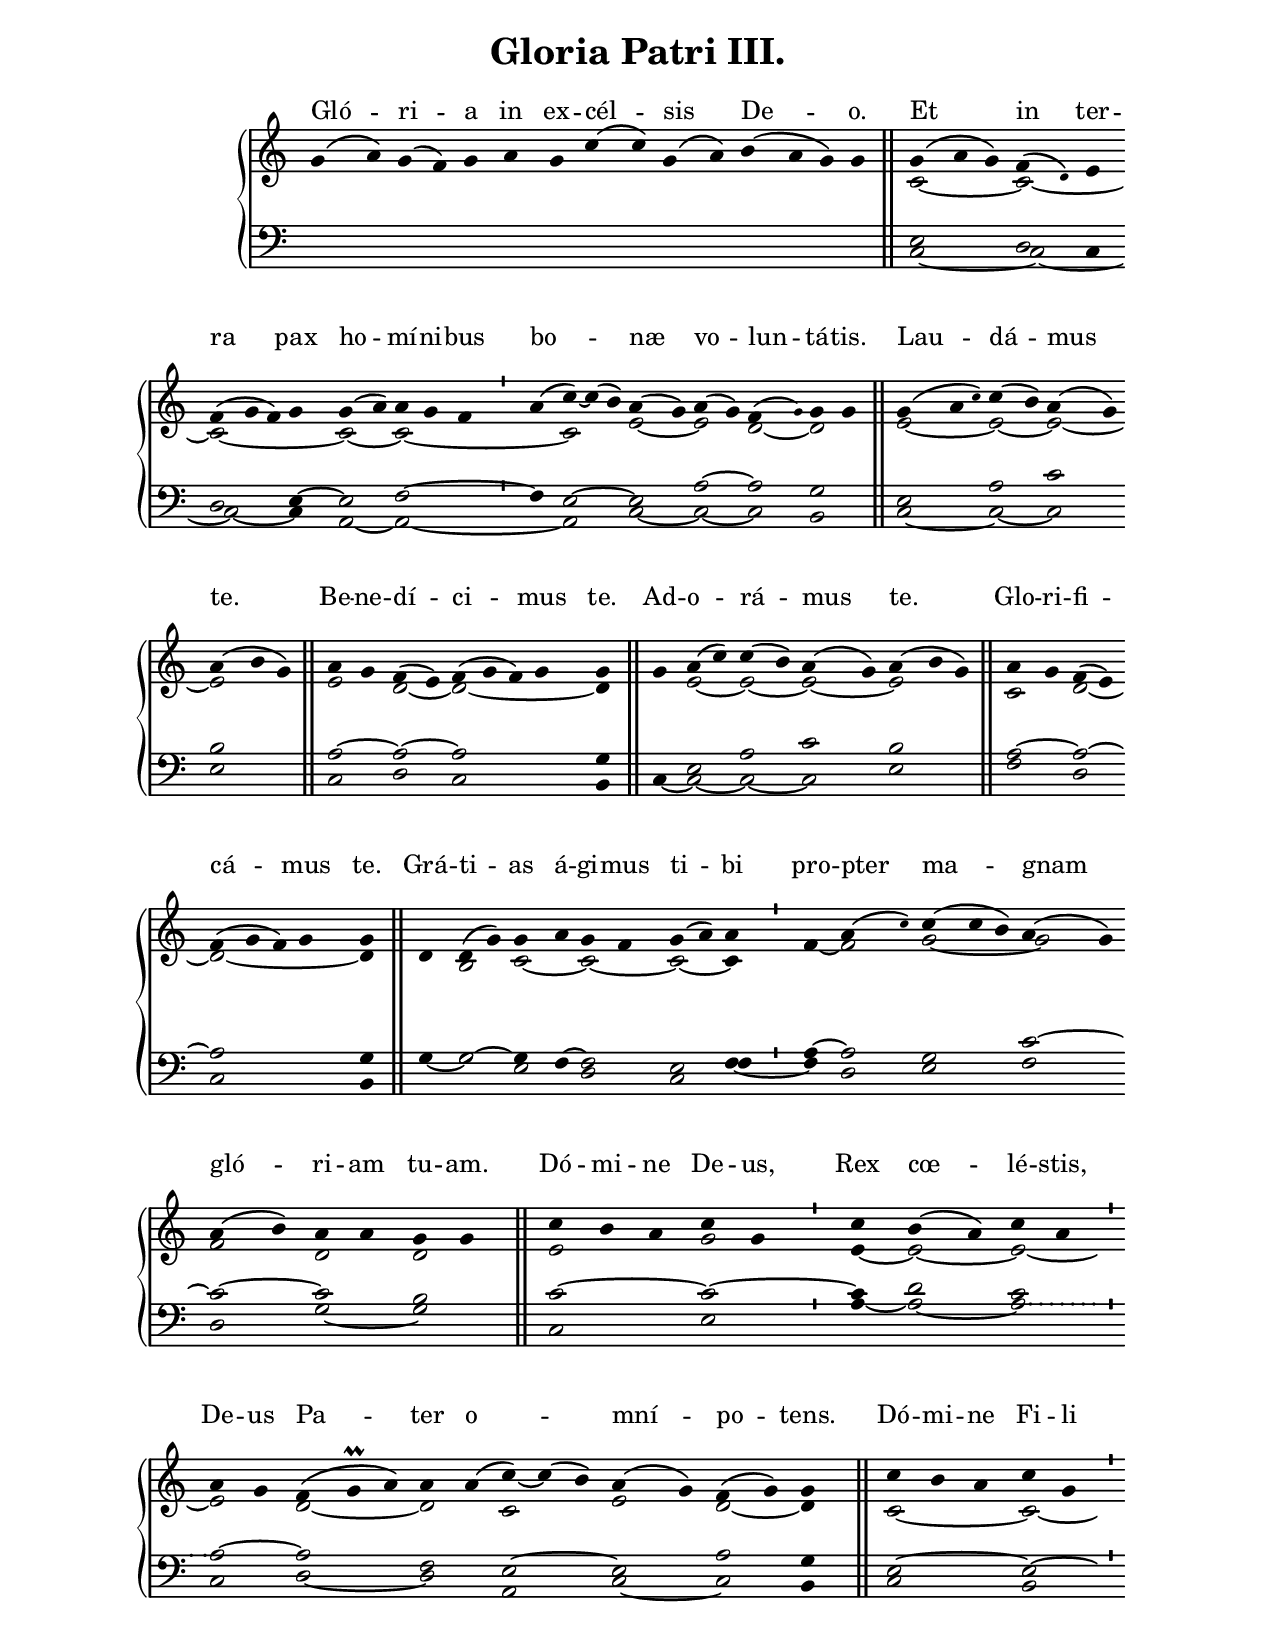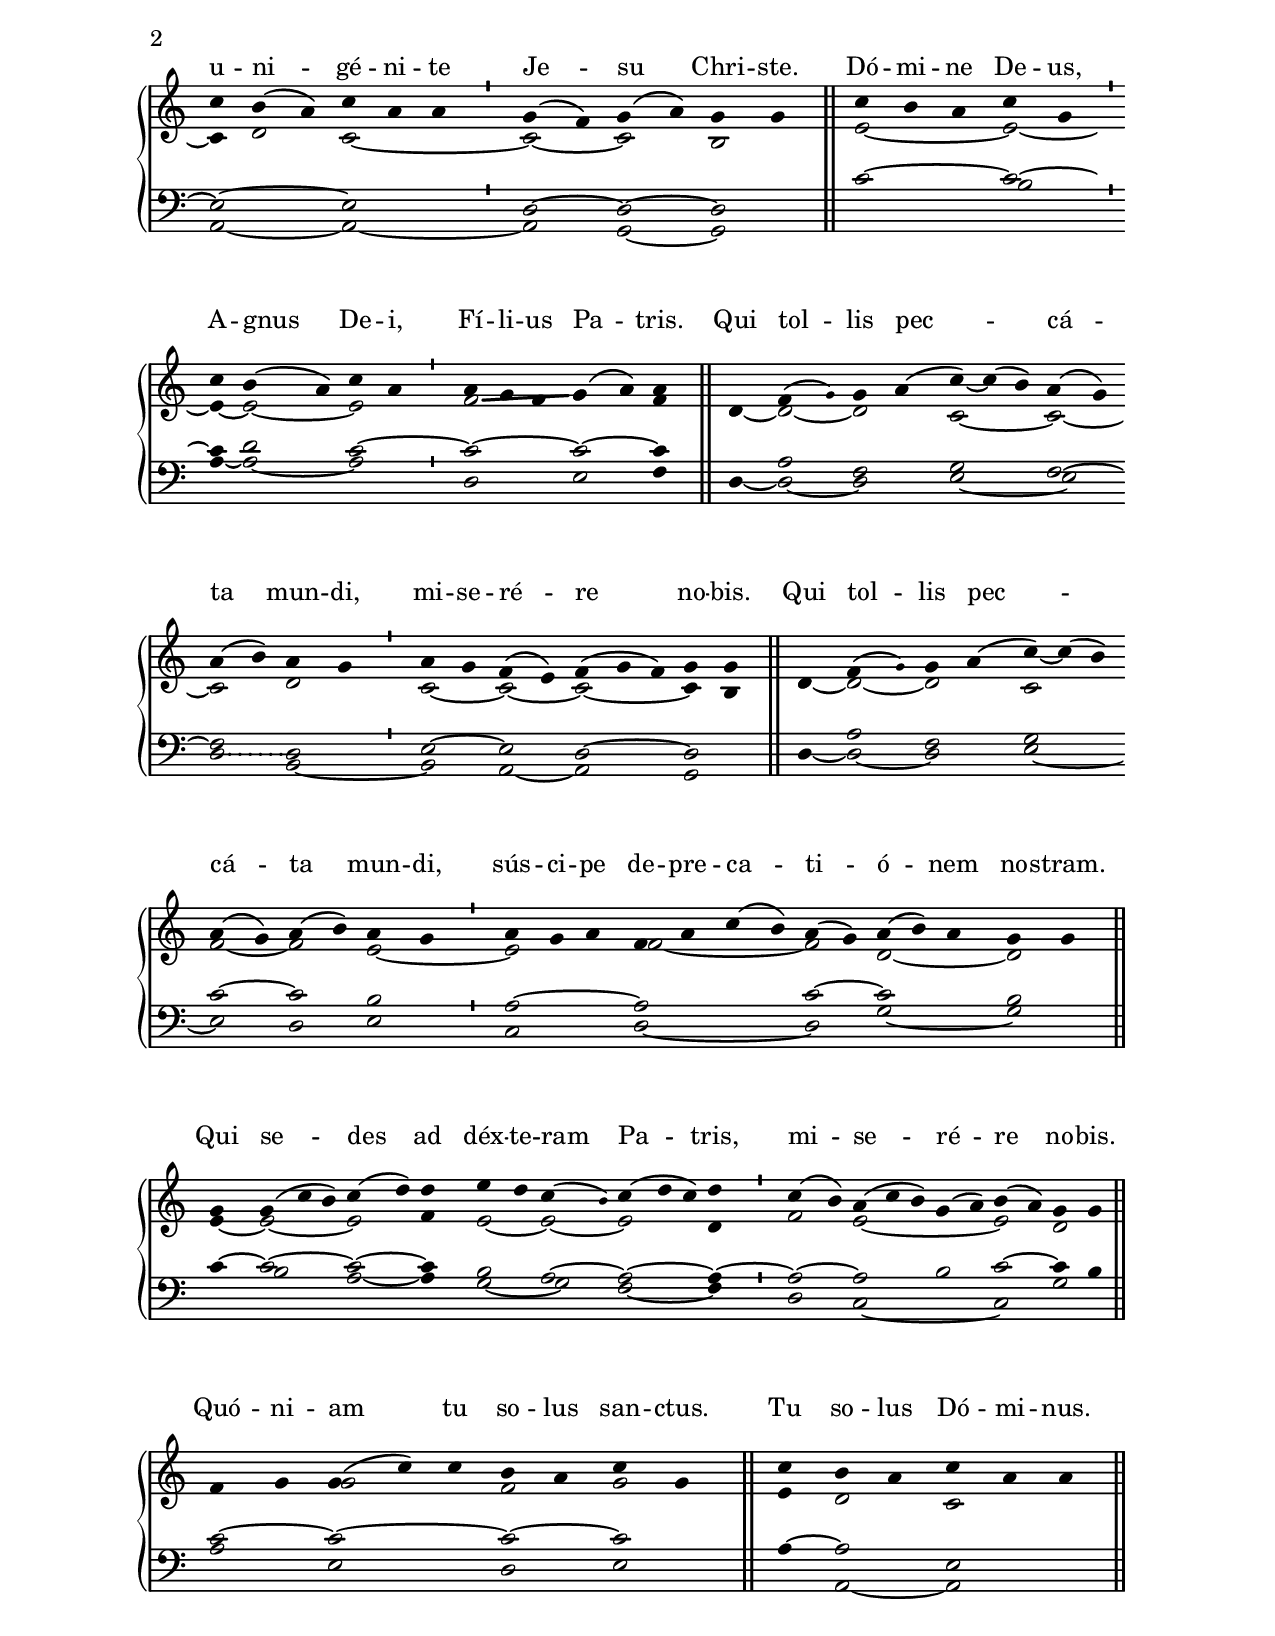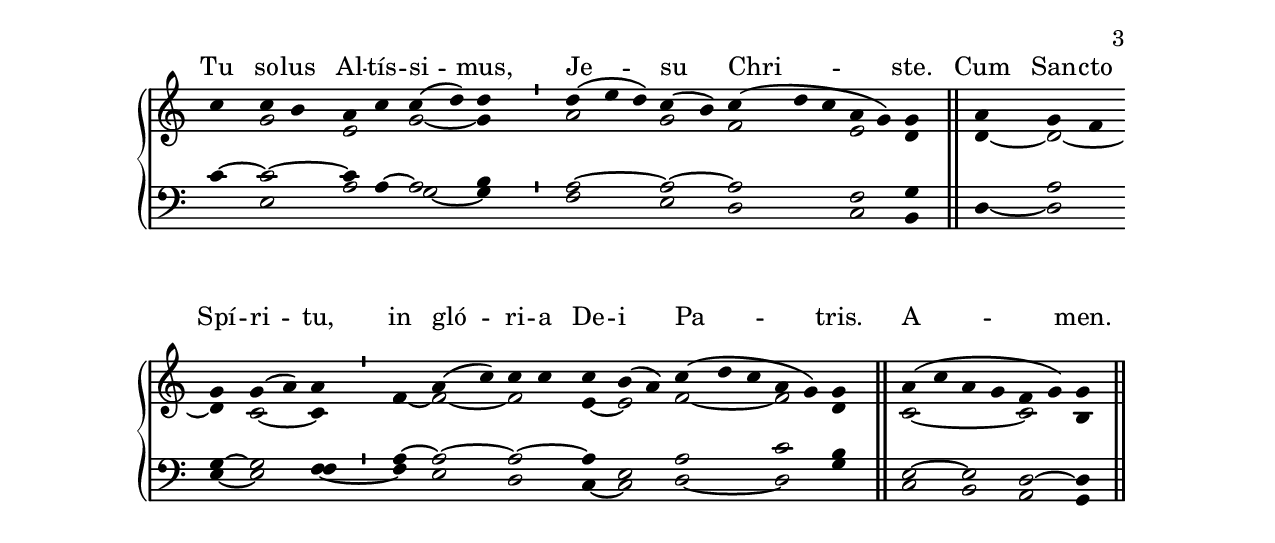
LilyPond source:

\version "2.18"
\include "gregorian.ly"
\include "noh2.ily"

%Page reference: page v.19
%(volume.page)

global = {
 \key g \mixolydian
 \cadenzaOn 
 \override Glissando #'thickness = #2.0
}

\header {
  title = \markup \center-column {"Gloria Patri III." \vspace #1 }
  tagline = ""
  composer = ""
}

\paper {
 #(include-special-characters)
  oddHeaderMarkup = \markup \fill-line {
    \line {}
    \center-column {
      \on-the-fly #first-page     " "
      \on-the-fly #not-first-page ""
    }
    \line { \on-the-fly #print-page-number-check-first \fromproperty #'page:page-number-string }
  }
  evenHeaderMarkup = \markup \fill-line {
    \line { \on-the-fly #print-page-number-check-first \fromproperty #'page:page-number-string }
    \center-column { "" }
    \line {}
  }
}

chantText = \lyricmode {
Gló -- ri -- a in ex -- cél -- sis De -- o. 
Et in ter -- ra pax ho -- mí -- ni -- bus bo -- næ vo -- lun -- tá -- tis. 
Lau -- dá -- mus te. 
Be -- ne -- dí -- ci -- mus te. 
Ad -- o -- rá -- mus te. 
Glo -- ri -- fi -- cá -- mus te. 
Grá -- ti -- as á -- gi -- mus ti -- bi pro -- pter ma -- gnam gló -- ri -- am tu -- am. 
Dó -- mi -- ne De -- us, Rex cœ -- lé -- stis, De -- us Pa -- ter o -- mní -- po -- tens. 
Dó -- mi -- ne Fi -- li u -- ni -- gé -- ni -- te Je -- su Chri -- ste. 
Dó -- mi -- ne De -- us, A -- gnus De -- i, Fí -- li -- us Pa -- tris. 
Qui tol -- lis pec -- cá -- ta mun -- di, mi -- se -- ré -- re no -- bis. 
Qui tol -- lis pec -- cá -- ta mun -- di, sús -- ci -- pe de -- pre -- ca -- ti -- ó -- nem no -- stram. 
Qui se -- des ad déx -- te -- ram Pa -- tris, mi -- se -- ré -- re no -- bis. 
Quó -- ni -- am tu so -- lus san -- ctus. 
Tu so -- lus Dó -- mi -- nus. 
Tu so -- lus Al -- tís -- si -- mus, Je -- su Chri -- ste. 
Cum San -- cto Spí -- ri -- tu, in gló -- ri -- a De -- i Pa -- tris. 
A -- men. }

chantMusic = {
\tieDown   g'4 ( a'4) g'4 ( f'4) g'4 a'4 g'4 c''4 ( c''4) g'4 ( a'4) b'4 ( a'4 g'4) g'4 \finalis
 g'4 ( a'4 g'4) f'4 ( \once \tweak #'font-size #-4 d' ) e'4 \forceBreak
 f'4 ( g'4 f'4) g'4 g'4 ( a'4) a'4 g'4 f'4 \divisioMinima
 a'4 ( c''4) ~ c''4 ( b'4) a'4 ( g'4) a'4 ( g'4) f'4 ( \once \tweak #'font-size #-4 g' ) g'4 g'4 \finalis
 g'4 ( a'4 \once \tweak #'font-size #-4 c'' ) c''4 ( b'4) a'4 ( g'4) \forceBreak
 a'4 ( b'4 g'4) \finalis
 a'4 g'4 f'4 ( e'4) f'4 ( g'4 f'4) g'4 g'4 \finalis
 g'4 a'4 ( c''4) c''4 ( b'4) a'4 ( g'4) a'4 ( b'4 g'4) \finalis
 a'4 g'4 f'4 ( e'4) \forceBreak
 f'4 ( g'4 f'4) g'4 g'4 \finalis
 d'4 d'4 ( g'4) g'4 a'4 g'4 f'4 g'4 ( a'4) a'4 \divisioMinima
 f'4 a'4 ( \once \tweak #'font-size #-4 c'' ) c''4 ( c''4 b'4) a'4 ( g'4) \forceBreak
 a'4 ( b'4) a'4 a'4 g'4 g'4 \finalis
 c''4 b'4 a'4 c''4 g'4 \divisioMinima
 c''4 b'4 ( a'4) c''4 a'4 \divisioMinima
 \forceBreak
 a'4 g'4 f'4 ( g'\prall a'4) a'4 a'4 ( c''4) ~ c''4 ( b'4) a'4 ( g'4) f'4 ( g'4) g'4 \finalis
 c''4 b'4 a'4 c''4 g'4 \divisioMinima
 \forceBreak
 c''4 b'4 ( a'4) c''4 a'4 a'4 \divisioMinima
 g'4 ( f'4) g'4 ( a'4) g'4 g'4 \finalis
 c''4 b'4 a'4 c''4 g'4 \divisioMinima
 \forceBreak
 c''4 b'4 ( a'4) c''4 a'4 \divisioMinima
 a'4 g'4 f'4 g'4 ( a'4) a'4 \finalis
 d'4 f'4 ( \once \tweak #'font-size #-4 g' ) g'4 a'4 ( c''4) ~ c''4 ( b'4) a'4 ( g'4) \forceBreak
 a'4 ( b'4) a'4 g'4 \divisioMinima
 a'4 g'4 f'4 ( e'4) f'4 ( g'4 f'4) g'4 g'4 \finalis
 d'4 f'4 ( \once \tweak #'font-size #-4 g' ) g'4 a'4 ( c''4) ~ c''4 ( b'4) \forceBreak
 a'4 ( g'4) a'4 ( b'4) a'4 g'4 \divisioMinima
 a'4 g'4 a'4 f'4 a'4 c''4 ( b'4) a'4 ( g'4) a'4 ( b'4) a'4 g'4 g'4 \finalis
 \forceBreak
 g'4 g'4 (c''4 b'4) c''4 (d''4) d''4 e''4 d''4 c''4 ( \once \tweak #'font-size #-4 b' ) c''4 ( d''4 c''4) d''4 \divisioMinima
 c''4 ( b'4) a'4 ( c''4 b'4) g'4 ( a'4) b'4 ( a'4) g'4 g'4 \finalis
 \forceBreak
 f'4 g'4 g'4 ( c''4) c''4 b'4 a'4 c''4 g'4 \finalis
 c''4 b'4 a'4 c''4 a'4 a'4 \finalis
 \forceBreak
 c''4 c''4 b'4 a'4 c''4 c''4 ( d''4) d''4 \divisioMinima
 d''4 ( e''4 d''4) c''4 ( b'4) c''4 ( d''4 c''4 a'4 g'4) g'4 \finalis
 a'4 g'4 f'4 \forceBreak
 g'4 g'4 ( a'4) a'4 \divisioMinima
 f'4 a'4 ( c''4) c''4 c''4 c''4 b'4 ( a'4) c''4 ( d''4 c''4 a'4 g'4) g'4 \finalis
 a'4 ( c''4 a'4 g'4 f'4 g'4) g'4 \finalis

}

altoMusic = {
r2*15/2 \finalis
c'2*3/2 ~ c'2*3/2 ~ c'2*4/2 ~ c'2 ~ c'2*4/2 ~ c'2*3/2 e'2 ~ e'2 d'2 ~ d'2 \finalis
e'2*3/2 ~ e'2 ~ e'2 ~ e'2*3/2 \finalis
e'2 d'2 ~ d'2*4/2 ~ d'4 \finalis
r4 e'2 ~ e'2 ~ e'2 ~ e'2*3/2 \finalis
c'2 d'2 ~ d'2*4/2 ~ d'4 \finalis
r4 b2 c'2 ~ c'2 ~ c'2 ~ c'4 \divisioMinima
f'4 ~ f'2 g'2*3/2 ~ g'2 f'2 d'2 d'2 \finalis
e'2*3/2 g'2 \divisioMinima
e'4 ~ e'2 ~ e'2 ~ \divisioMinima
e'2 d'2*3/2 ~ d'2 c'2*3/2 e'2 d'2 ~ d'4 \finalis
c'2*3/2 ~ c'2 ~ \divisioMinima
c'4 d'2 c'2*3/2 ~ \divisioMinima
c'2 ~ c'2 b2 \finalis
e'2*3/2 ~ e'2 ~ \divisioMinima
e'4 ~ e'2 ~ e'2 \divisioMinima
f'2*3/2 -\tweak Glissando.Y-offset #-0.8 \glissando g'4 a'4 f'4 \finalis
d'4 ~ d'2 ~ d'2 c'2*3/2 ~ c'2 ~ c'2 d'2 \divisioMinima
c'2 ~ c'2 ~ c'2*3/2 ~ c'4 b4 \finalis
d'4 ~ d'2 ~ d'2 c'2*3/2 f'2 ~ f'2 e'2 ~ \divisioMinima
e'2*3/2 f'2*4/2 ~ f'2 d'2*3/2 ~ d'2 \finalis
e'4 ~ e'2*3/2 ~ e'2 f'4 e'2 ~ e'2 ~ e'2*3/2 d'4 \divisioMinima
f'2 e'2*5/2 ~ e'2 d'2 \finalis
r2 g'2*3/2 f'2 g'2 \finalis
e'4 d'2 c'2*3/2 \finalis
r4 g'2 e'2 g'2 ~ g'4 \divisioMinima
a'2*3/2 g'2 f'2*3/2 e'2 d'4 \finalis
d'4 ~ d'2 ~ d'4 c'2 ~ c'4 \divisioMinima
f'4 ~ f'2 ~ f'2 e'4 ~ e'2 f'2*3/2 ~ f'2 d'4 \finalis
c'2*4/2 ~ c'2 b4 \finalis
}

tenorMusic = {
r2*15/2 \finalis
e2*3/2 d2 c4 d2*3/2 e4 ~ e2 f2*3/2 ~ \divisioMinima
f4 e2*3/2 ~ e2 a2 ~ a2 g2 \finalis
e2*3/2 a2 c'2 b2*3/2 \finalis
a2 ~ a2 ~ a2*4/2 g4 \finalis
r4 e2 a2 c'2 b2*3/2 \finalis
a2 ~ a2 ~ a2*4/2 g4 \finalis
r4 g2 ~ g4 f4 ~ f2 e2 \shiftRight f4 \divisioMinima
a4 ~ a2 g2*3/2 c'2 ~ c'2 ~ c'2 b2 \finalis
c'2*3/2 ~ c'2 ~ \divisioMinima
c'4 d'2 c'2 \divisioMinima
a2 ~ a2*3/2 f2 e2*3/2 ~ e2 a2 g4 \finalis
e2*3/2 ~ e2 ~ \divisioMinima
e2*3/2 ~ e2*3/2 \divisioMinima
d2 ~ d2 ~ d2 \finalis
c'2*3/2 ~ c'2 ~ \divisioMinima
c'4 d'2 c'2 ~ \divisioMinima
c'2*3/2 ~ c'2 ~ c'4 \finalis
r4 a2 f2 g2*3/2 f2 ~ f2 d2 \divisioMinima
e2 ~ e2 d2*3/2 ~ d2 \finalis
r4 a2 f2 g2*3/2 c'2 ~ c'2 b2 \divisioMinima
a2*3/2 ~ a2*4/2 c'2 ~ c'2*3/2 b2 \finalis
c'4 ~ c'2*3/2 ~ c'2 ~ c'4 b2 a2 ~ a2*3/2 ~ a4 ~ \divisioMinima
a2 ~ a2*3/2 b2 c'2 ~ c'4 b4 \finalis
c'2 ~ c'2*3/2 ~ c'2 ~ c'2 \finalis
a4 ~ a2 e2*3/2 \finalis
c'4 ~ c'2 ~ c'4 a4 ~ a2 b4 \divisioMinima
a2*3/2 ~ a2 ~ a2*3/2 f2 g4 \finalis
r4 a2 g4 ~ g2 \shiftRight f4 \divisioMinima
a4 ~ a2 ~ a2 ~ a4 e2 a2*3/2 c'2 b4 \finalis
e2 ~ e2 d2 ~ d4 \finalis
}

bassMusic = {
r2*15/2 \finalis
c2*3/2 ~ c2*3/2 ~ c2*3/2 ~ c4 a,2 ~ a,2*4/2 ~ a,2*3/2 c2 ~ c2 ~ c2 b,2 \finalis
c2*3/2 ~ c2 ~ c2 e2*3/2 \finalis
c2 d2 c2*4/2 b,4 \finalis
c4 ~ c2 ~ c2 ~ c2 e2*3/2 \finalis
f2 d2 c2*4/2 b,4 \finalis
g4 ~ g2 e2 d2 c2 f4 ~ \divisioMinima
f4 d2 e2*3/2 f2 d2 g2 ~ g2 \finalis
c2*3/2 e2 \divisioMinima
a4 ~ a2 ~ a2 \divisioMinima
c2 d2*3/2 ~ d2 a,2*3/2 c2 ~ c2 b,4 \finalis
c2*3/2 b,2 \divisioMinima
a,2*3/2 ~ a,2*3/2 ~ \divisioMinima
a,2 g,2 ~ g,2 \finalis
r2*3/2 b2 \divisioMinima
a4 ~ a2 ~ a2 \divisioMinima
d2*3/2 e2 f4 \finalis
d4 ~ d2 ~ d2 e2*3/2 ~ e2 d2 b,2 ~ \divisioMinima
b,2 a,2 ~ a,2*3/2 g,2 \finalis
d4 ~ d2 ~ d2 e2*3/2 ~ e2 d2 e2 \divisioMinima
c2*3/2 d2*4/2 ~ d2 g2*3/2 ~ g2 \finalis
r4 b2*3/2 a2 ~ a4 g2 ~ g2 f2*3/2 ~ f4 \divisioMinima
d2 c2*5/2 ~ c2 g2 \finalis
a2 e2*3/2 d2 e2 \finalis
r4 a,2 ~ a,2*3/2 \finalis
r4 e2 a2 g2 ~ g4 \divisioMinima
f2*3/2 e2 d2*3/2 c2 b,4 \finalis
d4 ~ d2 e4 ~ e2 f4 ~ \divisioMinima
f4 e2 d2 c4 ~ c2 d2*3/2 ~ d2 g4 \finalis
c2 b,2 a,2 g,4 \finalis
}

voiceLines = {
\voiceLineStyle


s2*112/2
\allowVoiceLineBreak
\voiceLine "down" "down" a2*2/2 a2*1/2


s2*57/2
\allowVoiceLineBreak
\voiceLine "down" "down" d2*2/2 d2*1/2


}

\score{
  <<
    \new GrandStaff <<
      \set GrandStaff.autoBeaming = ##f
      \set GrandStaff.instrumentName = \markup \center-column {
        ""
      }
      \new Staff = up <<
        \new Voice = "chant" {
          \voiceOne \global \chantMusic
        }
        \new Voice {
          \voiceTwo \global \altoMusic
        }
      >>

      \new Staff = down <<
        \clef bass
        \new Voice {
          \voiceOne \global \tenorMusic
        }
        \new Voice {
          \voiceTwo \global \bassMusic
        }
	\new Voice {
        \voiceThree \global \voiceLines
        }
      >>
    >>
    \new Lyrics \lyricsto chant {
      \chantText
    }
  >>
  \layout{
  }
  \midi{
    \tempo 4 = 125
  }
}
